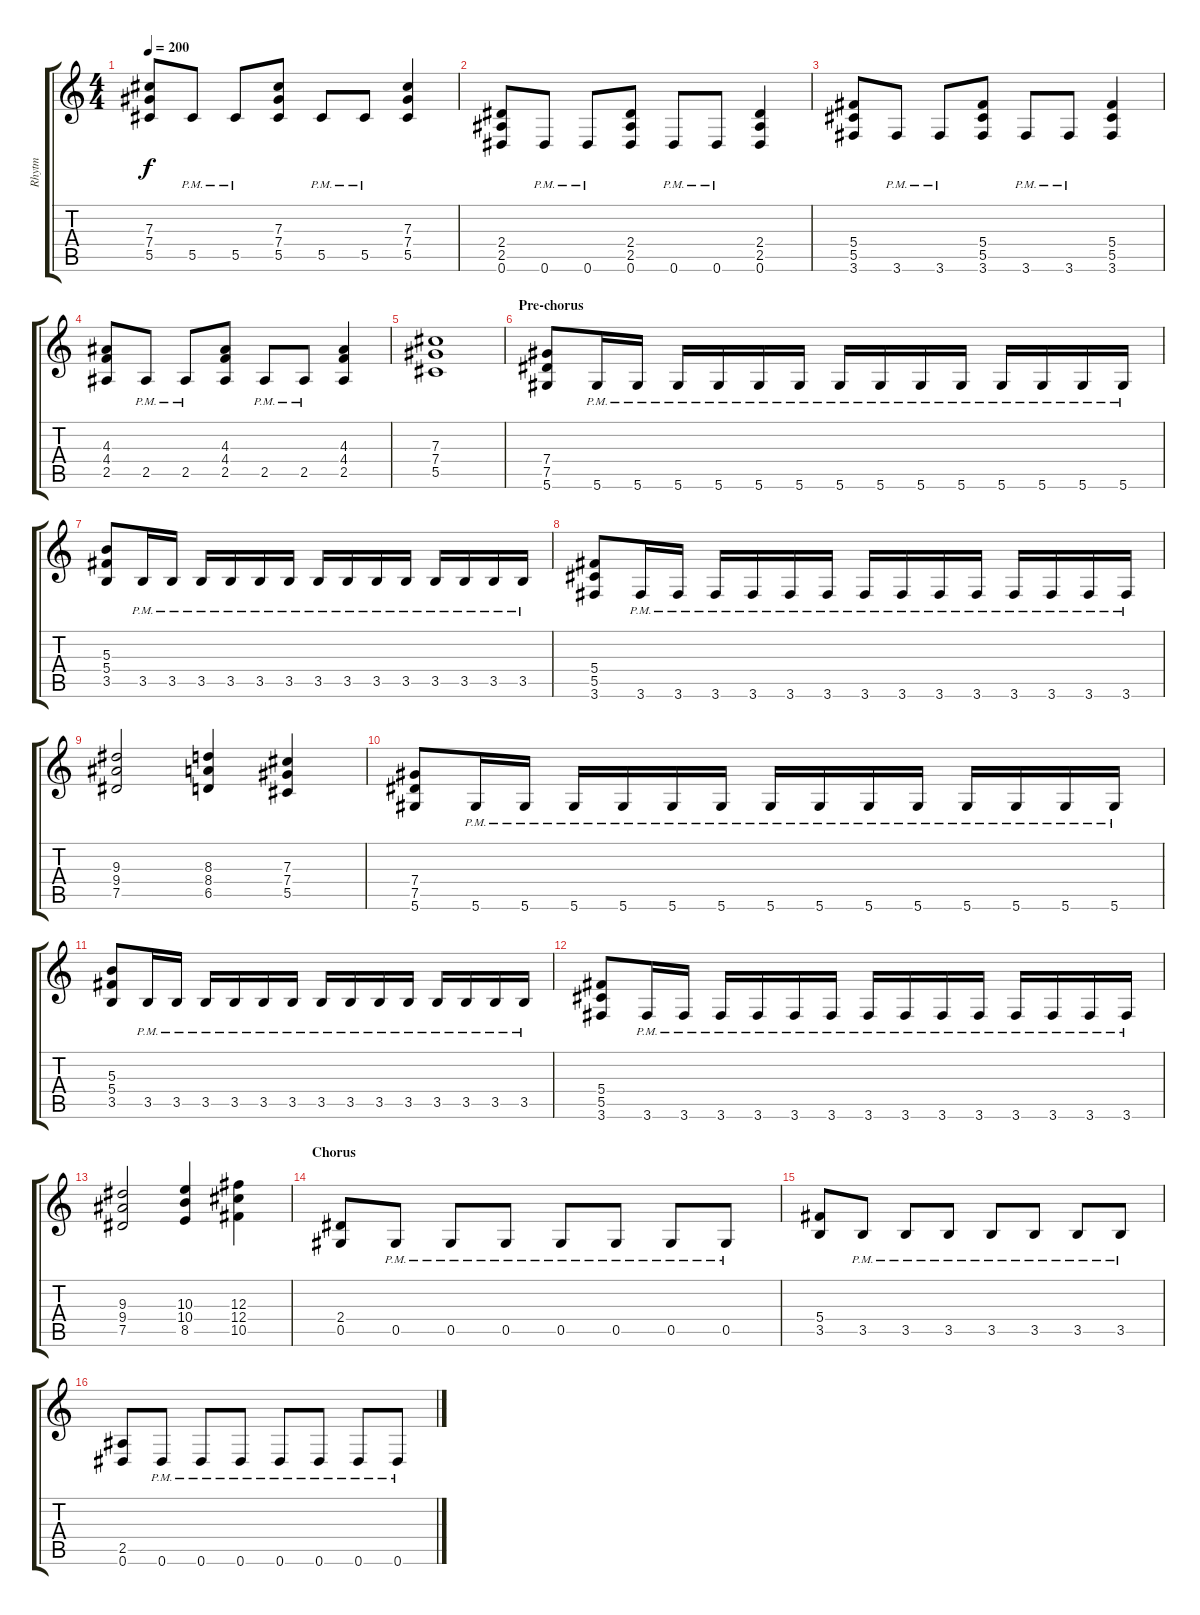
\track ("Rhytm" "Rhytm") {instrument distortionguitar}
\staff {score tabs}
\tuning (Eb4 Bb3 Gb3 Db3 Ab2 Eb2) {hide}
\ts (4 4)
\tempo 200
\clef g2
\ks c
(7.3 7.4 5.5).8{dy f} 5.5{pm}.8 5.5{pm}.8 (7.3 7.4 5.5).8 5.5{pm}.8 5.5{pm}.8 (7.3 7.4 5.5).4 |
(2.4 2.5 0.6).8 0.6{pm}.8 0.6{pm}.8 (2.4 2.5 0.6).8 0.6{pm}.8 0.6{pm}.8 (2.4 2.5 0.6).4 |
(5.4 5.5 3.6).8 3.6{pm}.8 3.6{pm}.8 (5.4 5.5 3.6).8 3.6{pm}.8 3.6{pm}.8 (5.4 5.5 3.6).4 |
(4.3 4.4 2.5).8 2.5{pm}.8 2.5{pm}.8 (4.3 4.4 2.5).8 2.5{pm}.8 2.5{pm}.8 (4.3 4.4 2.5).4 |
(7.3 7.4 5.5).1 |
\section ("" "Pre-chorus")
(7.4 7.5 5.6).8 5.6{pm}.16 5.6{pm}.16 5.6{pm}.16 5.6{pm}.16 5.6{pm}.16 5.6{pm}.16 5.6{pm}.16 5.6{pm}.16 5.6{pm}.16 5.6{pm}.16 5.6{pm}.16 5.6{pm}.16 5.6{pm}.16 5.6{pm}.16 |
(5.3 5.4 3.5).8 3.5{pm}.16 3.5{pm}.16 3.5{pm}.16 3.5{pm}.16 3.5{pm}.16 3.5{pm}.16 3.5{pm}.16 3.5{pm}.16 3.5{pm}.16 3.5{pm}.16 3.5{pm}.16 3.5{pm}.16 3.5{pm}.16 3.5{pm}.16 |
(5.4 5.5 3.6).8 3.6{pm}.16 3.6{pm}.16 3.6{pm}.16 3.6{pm}.16 3.6{pm}.16 3.6{pm}.16 3.6{pm}.16 3.6{pm}.16 3.6{pm}.16 3.6{pm}.16 3.6{pm}.16 3.6{pm}.16 3.6{pm}.16 3.6{pm}.16 |
(9.3 9.4 7.5).2 (8.3 8.4 6.5).4 (7.3 7.4 5.5).4 |
(7.4 7.5 5.6).8 5.6{pm}.16 5.6{pm}.16 5.6{pm}.16 5.6{pm}.16 5.6{pm}.16 5.6{pm}.16 5.6{pm}.16 5.6{pm}.16 5.6{pm}.16 5.6{pm}.16 5.6{pm}.16 5.6{pm}.16 5.6{pm}.16 5.6{pm}.16 |
(5.3 5.4 3.5).8 3.5{pm}.16 3.5{pm}.16 3.5{pm}.16 3.5{pm}.16 3.5{pm}.16 3.5{pm}.16 3.5{pm}.16 3.5{pm}.16 3.5{pm}.16 3.5{pm}.16 3.5{pm}.16 3.5{pm}.16 3.5{pm}.16 3.5{pm}.16 |
(5.4 5.5 3.6).8 3.6{pm}.16 3.6{pm}.16 3.6{pm}.16 3.6{pm}.16 3.6{pm}.16 3.6{pm}.16 3.6{pm}.16 3.6{pm}.16 3.6{pm}.16 3.6{pm}.16 3.6{pm}.16 3.6{pm}.16 3.6{pm}.16 3.6{pm}.16 |
(9.3 9.4 7.5).2 (10.3 10.4 8.5).4 (12.3 12.4 10.5).4 |
\section ("" "Chorus")
(2.4 0.5).8 0.5{pm}.8 0.5{pm}.8 0.5{pm}.8 0.5{pm}.8 0.5{pm}.8 0.5{pm}.8 0.5{pm}.8 |
(5.4 3.5).8 3.5{pm}.8 3.5{pm}.8 3.5{pm}.8 3.5{pm}.8 3.5{pm}.8 3.5{pm}.8 3.5{pm}.8 |
(2.5 0.6).8 0.6{pm}.8 0.6{pm}.8 0.6{pm}.8 0.6{pm}.8 0.6{pm}.8 0.6{pm}.8 0.6{pm}.8
